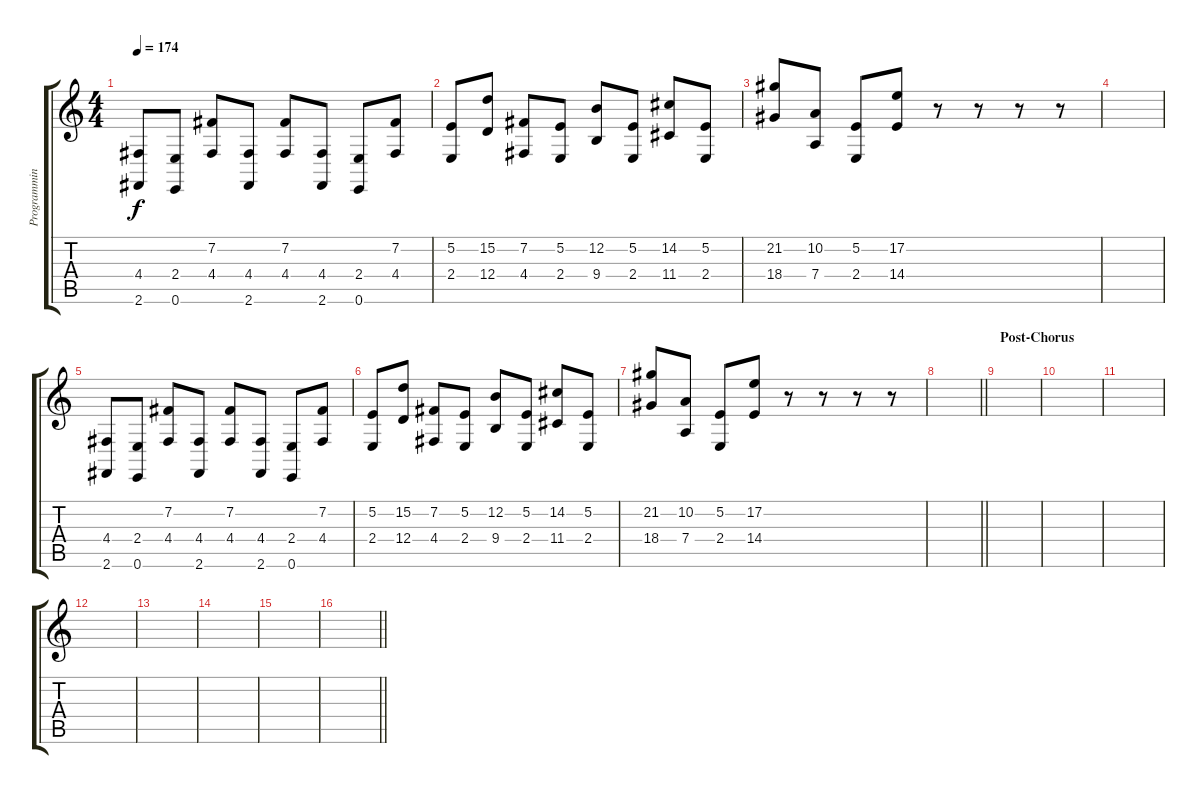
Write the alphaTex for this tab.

\track ("Programming" "Programmin") {instrument lead1square}
\staff {score tabs}
\tuning (E4 B3 G3 D3 A2 E2) {hide}
\ts (4 4)
\tempo 174
\clef g2
\ks c
(4.4 2.6).8{dy f} (2.4 0.6).8 (7.2 4.4).8 (4.4 2.6).8 (7.2 4.4).8 (4.4 2.6).8 (2.4 0.6).8 (7.2 4.4).8 |
(5.2 2.4).8 (15.2 12.4).8 (7.2 4.4).8 (5.2 2.4).8 (12.2 9.4).8 (5.2 2.4).8 (14.2 11.4).8 (5.2 2.4).8 |
(21.2 18.4).8 (10.2 7.4).8 (5.2 2.4).8 (17.2 14.4).8 r.8 r.8 r.8 r.8 |
|
(4.4 2.6).8 (2.4 0.6).8 (7.2 4.4).8 (4.4 2.6).8 (7.2 4.4).8 (4.4 2.6).8 (2.4 0.6).8 (7.2 4.4).8 |
(5.2 2.4).8 (15.2 12.4).8 (7.2 4.4).8 (5.2 2.4).8 (12.2 9.4).8 (5.2 2.4).8 (14.2 11.4).8 (5.2 2.4).8 |
(21.2 18.4).8 (10.2 7.4).8 (5.2 2.4).8 (17.2 14.4).8 r.8 r.8 r.8 r.8 |
\barLineRight lightlight
|
\section ("" "Post-Chorus")
|
|
|
|
|
|
|
\barLineRight lightlight
